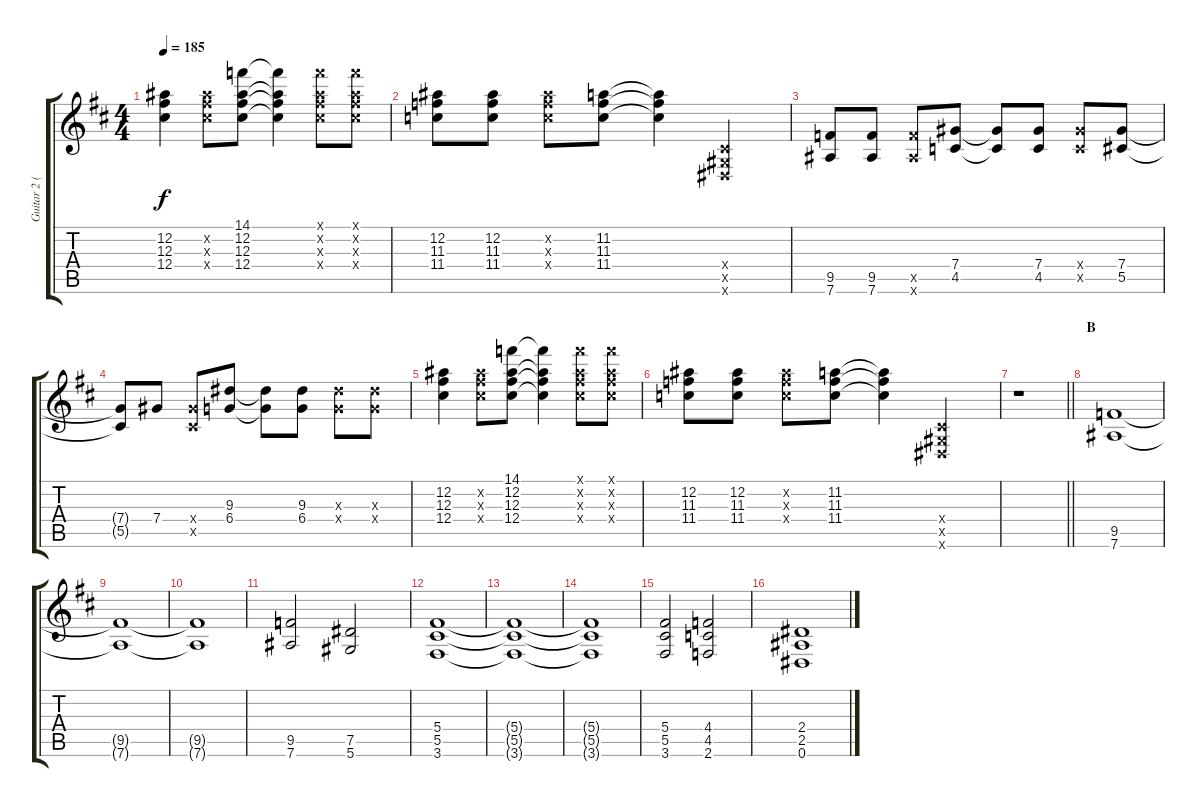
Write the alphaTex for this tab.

\track ("Guitar 2 (Hitsugi)" "Guitar 2 (") {instrument distortionguitar}
\staff {score tabs}
\tuning (Eb4 Bb3 Gb3 Db3 Ab2 Eb2) {hide}
\ts (4 4)
\tempo 185
\clef g2
\ks d
(12.2 12.3 12.4).4{dy f} (12.2{x} 12.3{x} 12.4{x}).8 (14.1 12.2 12.3 12.4).8 (14.1{t} 12.2{t} 12.3{t} 12.4{t}).4 (14.1{x} 12.2{x} 12.3{x} 12.4{x}).8 (14.1{x} 12.2{x} 12.3{x} 12.4{x}).8 |
(12.2 11.3 11.4).8 (12.2 11.3 11.4).8 (12.2{x} 11.3{x} 11.4{x}).8 (11.2 11.3 11.4).8 (11.2{t} 11.3{t} 11.4{t}).4 (0.4{x} 0.5{x} 0.6{x}).4 |
(9.5 7.6).8 (9.5 7.6).8 (9.5{x} 7.6{x}).8 (7.4 4.5).8 (7.4{t} 4.5{t}).8 (7.4 4.5).8 (7.4{x} 4.5{x}).8 (7.4 5.5).8 |
(7.4{t} 5.5{t}).8 7.4.8 (7.4{x} 5.5{x}).8 (9.3 6.4).8 (9.3{t} 6.4{t}).8 (9.3 6.4).8 (9.3{x} 6.4{x}).8 (9.3{x} 6.4{x}).8 |
(12.2 12.3 12.4).4 (12.2{x} 12.3{x} 12.4{x}).8 (14.1 12.2 12.3 12.4).8 (14.1{t} 12.2{t} 12.3{t} 12.4{t}).4 (14.1{x} 12.2{x} 12.3{x} 12.4{x}).8 (14.1{x} 12.2{x} 12.3{x} 12.4{x}).8 |
(12.2 11.3 11.4).8 (12.2 11.3 11.4).8 (12.2{x} 11.3{x} 11.4{x}).8 (11.2 11.3 11.4).8 (11.2{t} 11.3{t} 11.4{t}).4 (0.4{x} 0.5{x} 0.6{x}).4 |
\barLineRight lightlight
r.1 |
\section ("" "B")
(9.5 7.6).1 |
(9.5{t} 7.6{t}).1 |
(9.5{t} 7.6{t}).1 |
(9.5 7.6).2 (7.5 5.6).2 |
(5.4 5.5 3.6).1 |
(5.4{t} 5.5{t} 3.6{t}).1 |
(5.4{t} 5.5{t} 3.6{t}).1 |
(5.4 5.5 3.6).2 (4.4 4.5 2.6).2 |
(2.4 2.5 0.6).1
